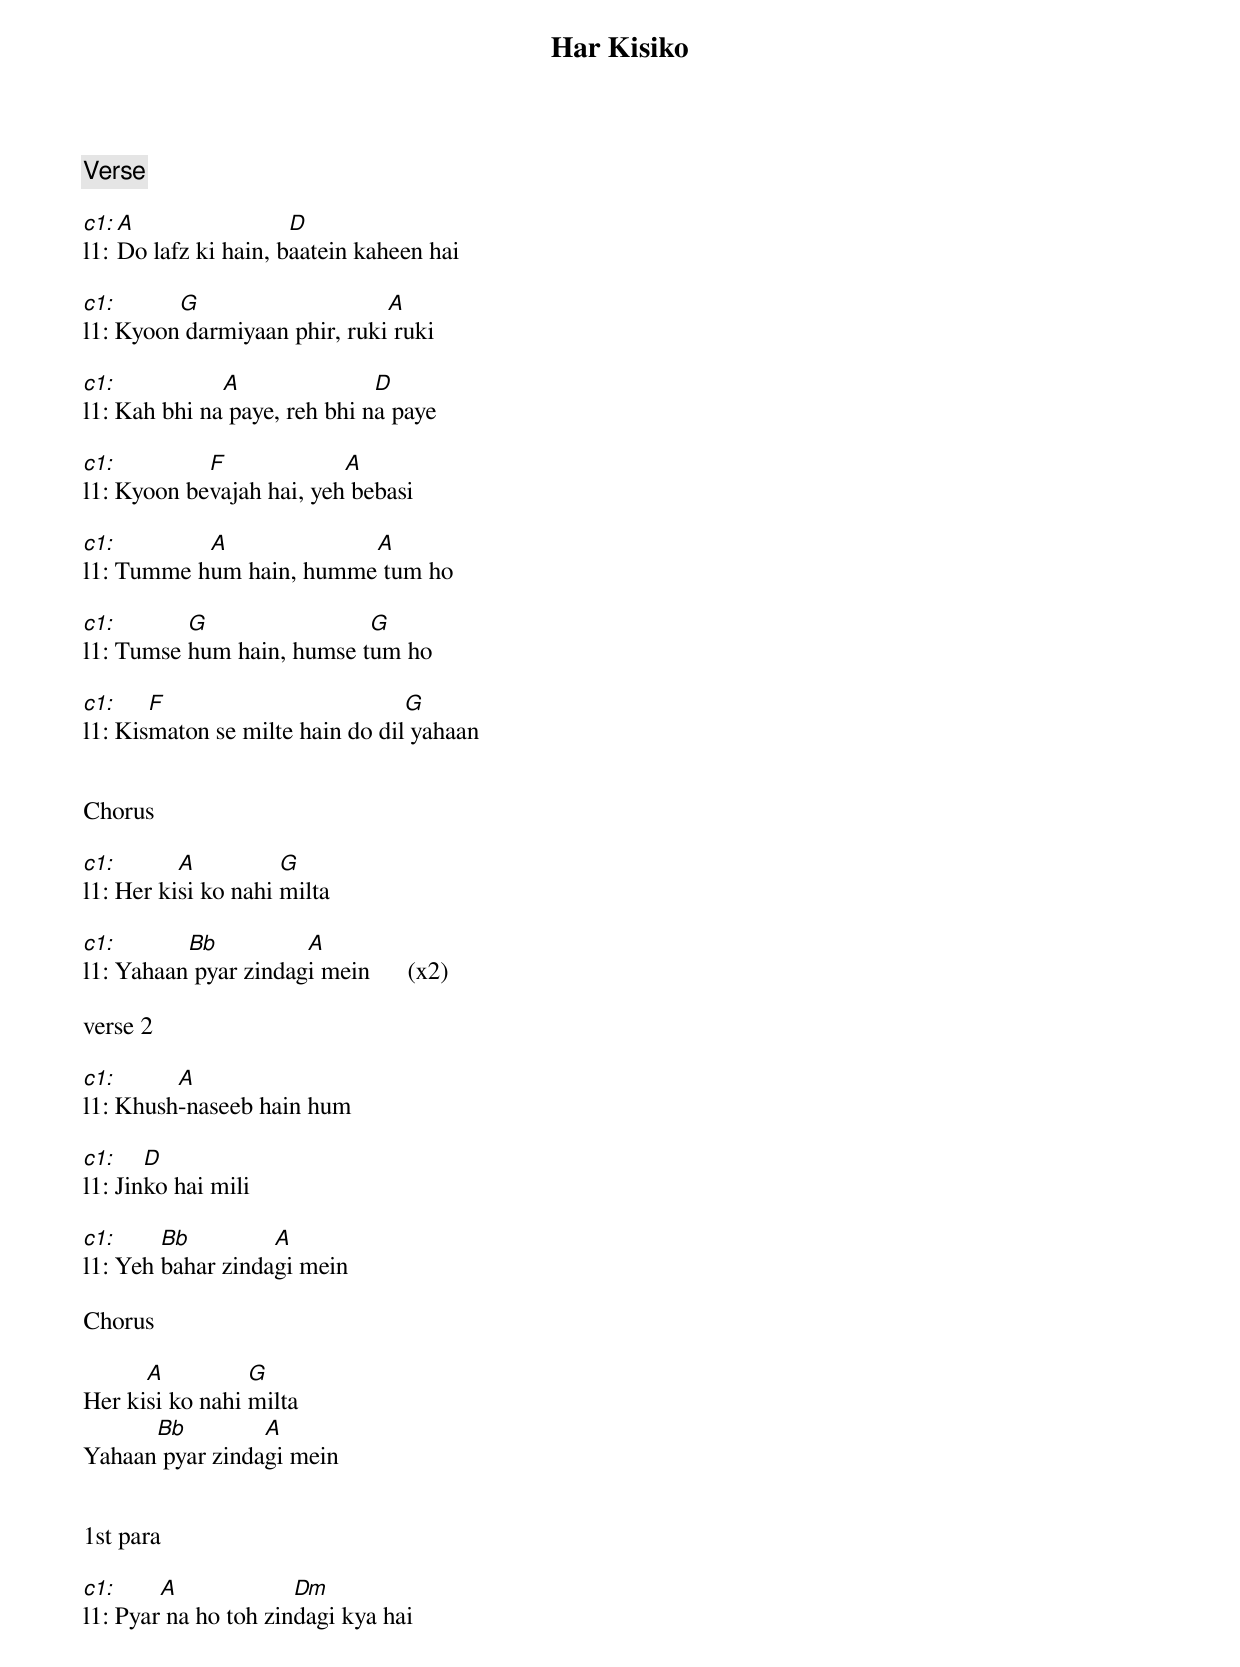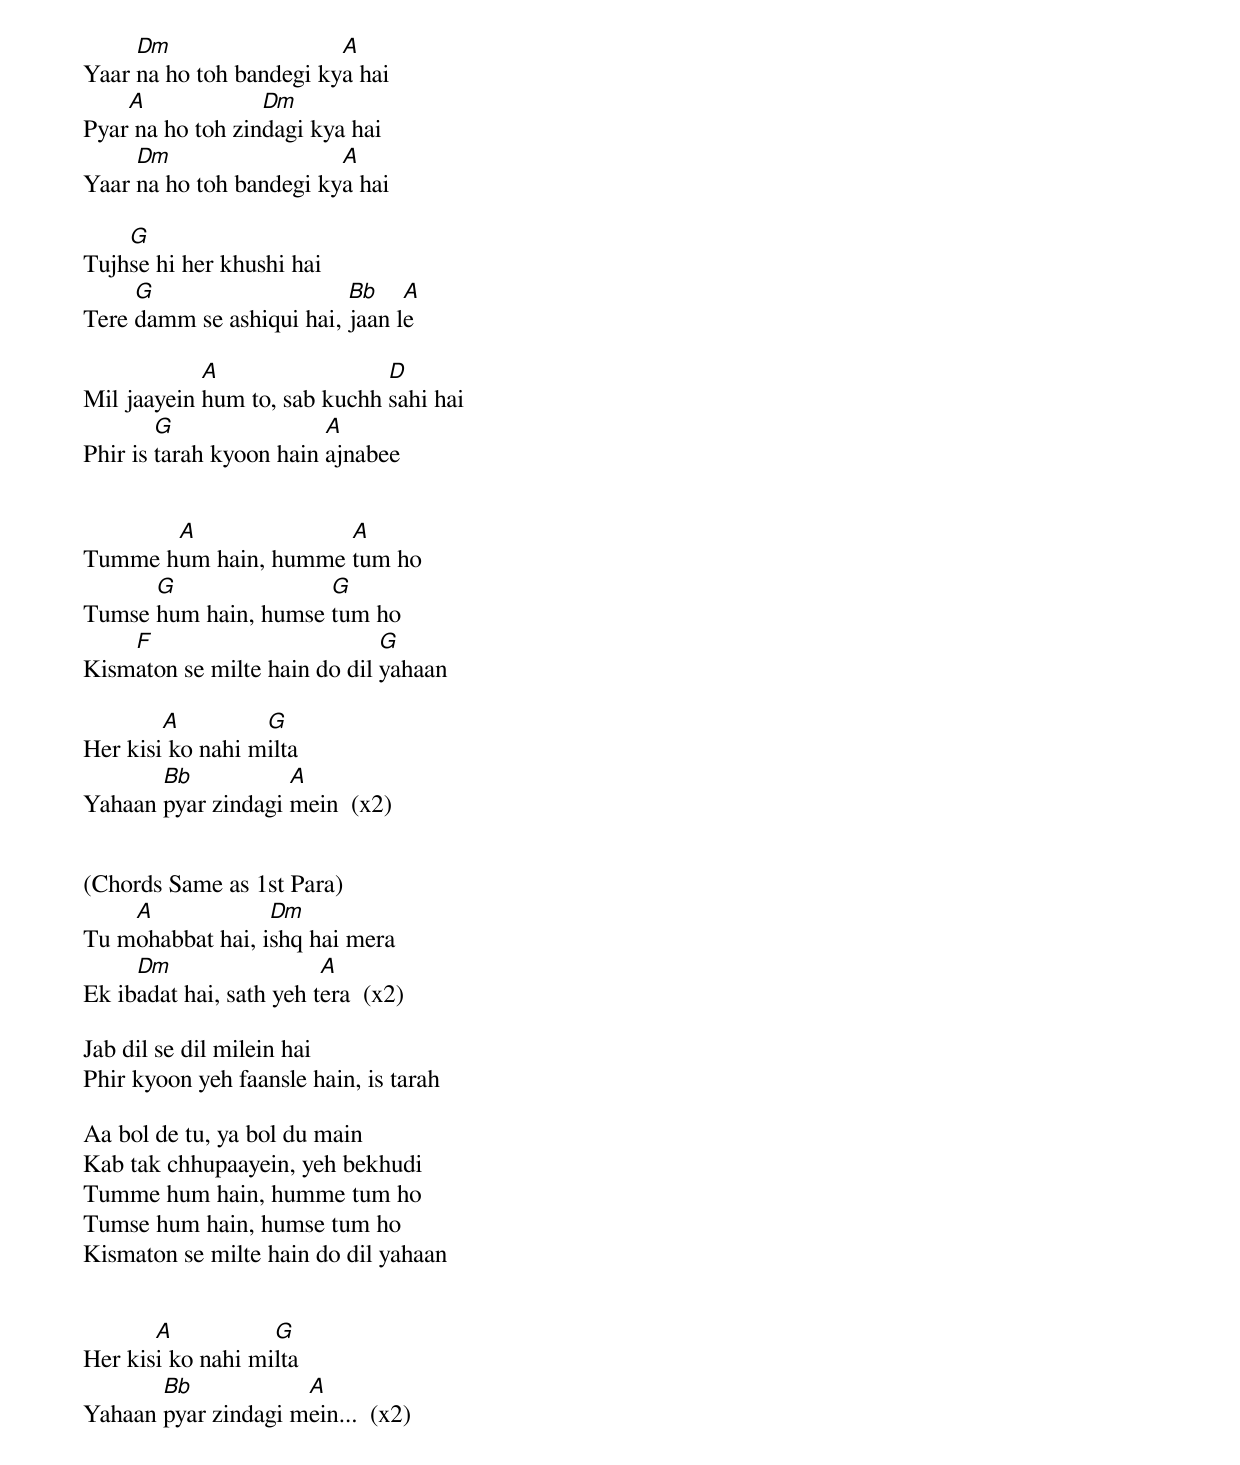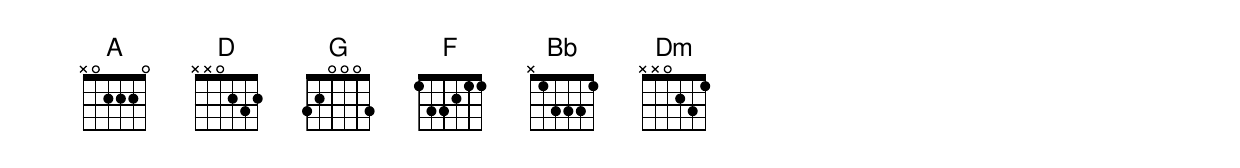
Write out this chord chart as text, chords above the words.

Har Kisiko

Verse

c1: A                 D
l1: Do lafz ki hain, baatein kaheen hai

c1:      G                    A
l1: Kyoon darmiyaan phir, ruki ruki

c1:           A               D
l1: Kah bhi na paye, reh bhi na paye

c1:         F             A
l1: Kyoon bevajah hai, yeh bebasi

c1:        A             A
l1: Tumme hum hain, humme tum ho

c1:       G                G
l1: Tumse hum hain, humse tum ho

c1:    F                         G
l1: Kismaton se milte hain do dil yahaan


Chorus

c1:       A          G
l1: Her kisi ko nahi milta

c1:       Bb          A
l1: Yahaan pyar zindagi mein      (x2)

verse 2

c1:      A
l1: Khush-naseeb hain hum

c1:    D
l1: Jinko hai mili

c1:     Bb         A
l1: Yeh bahar zindagi mein

Chorus

      A          G
Her kisi ko nahi milta
      Bb         A
Yahaan pyar zindagi mein


1st para

c1:     A             Dm
l1: Pyar na ho toh zindagi kya hai
     Dm                  A
Yaar na ho toh bandegi kya hai
    A             Dm
Pyar na ho toh zindagi kya hai
     Dm                  A
Yaar na ho toh bandegi kya hai

    G
Tujhse hi her khushi hai
     G                    Bb    A
Tere damm se ashiqui hai, jaan le

            A                 D
Mil jaayein hum to, sab kuchh sahi hai
        G                A
Phir is tarah kyoon hain ajnabee


       A              A
Tumme hum hain, humme tum ho
      G               G
Tumse hum hain, humse tum ho
    F                         G
Kismaton se milte hain do dil yahaan

        A         G
Her kisi ko nahi milta
       Bb           A
Yahaan pyar zindagi mein  (x2)


(Chords Same as 1st Para)
    A             Dm
Tu mohabbat hai, ishq hai mera
     Dm                  A
Ek ibadat hai, sath yeh tera  (x2)

Jab dil se dil milein hai
Phir kyoon yeh faansle hain, is tarah

Aa bol de tu, ya bol du main
Kab tak chhupaayein, yeh bekhudi
Tumme hum hain, humme tum ho
Tumse hum hain, humse tum ho
Kismaton se milte hain do dil yahaan


       A           G
Her kisi ko nahi milta
       Bb            A
Yahaan pyar zindagi mein...  (x2)
